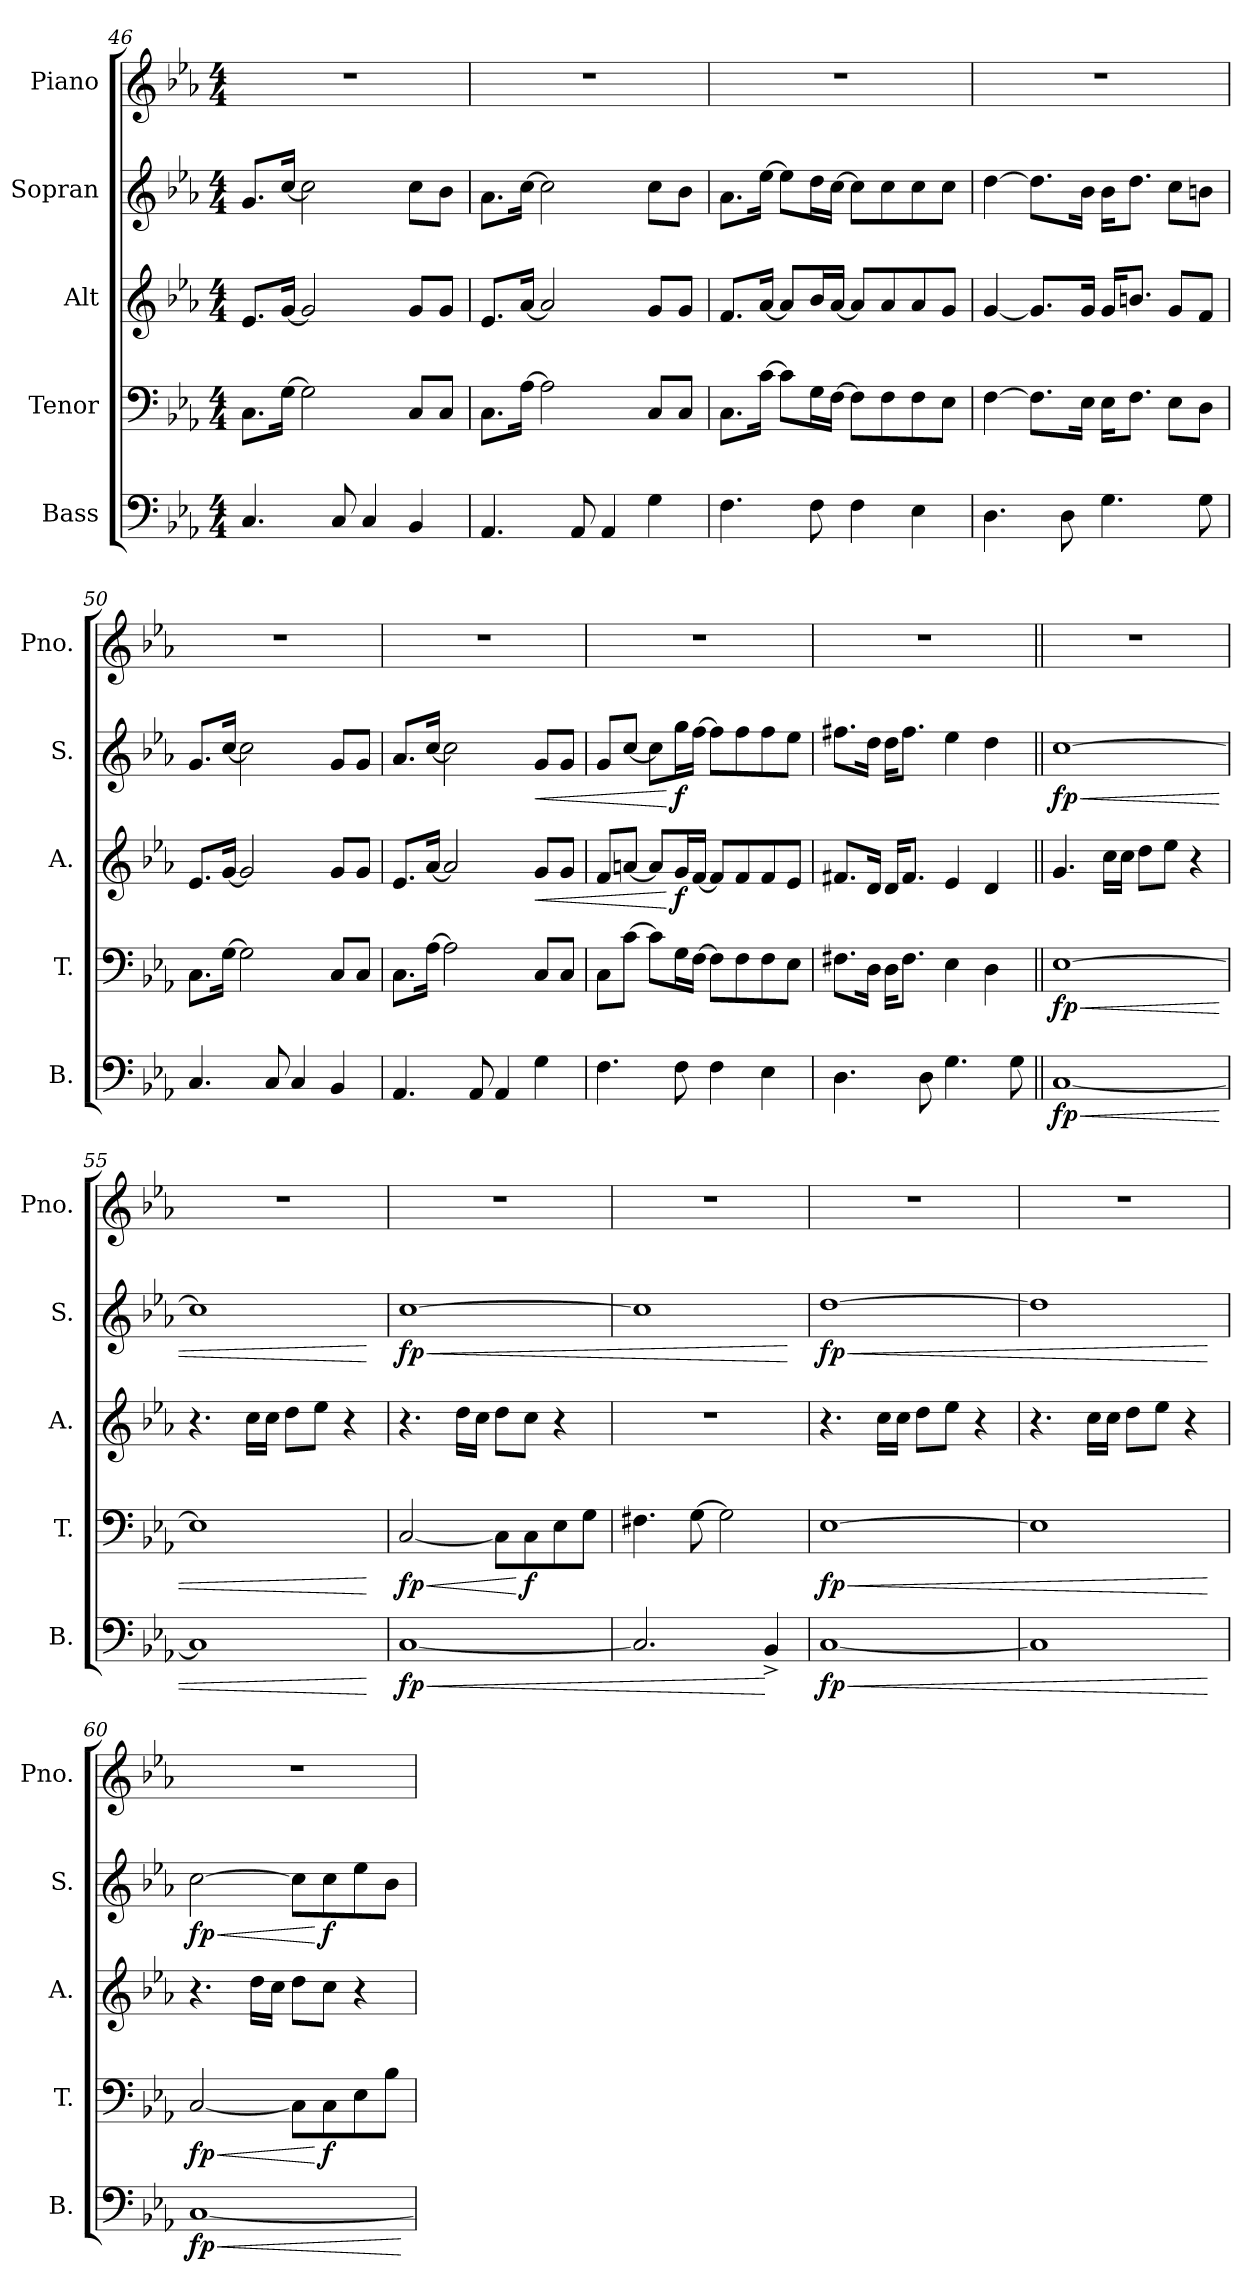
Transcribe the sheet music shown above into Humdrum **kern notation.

**kern	**dynam	**kern	**dynam	**kern	**dynam	**kern	**dynam	**kern
*part5	*part5	*part4	*part4	*part3	*part3	*part2	*part2	*part1
*staff5	*staff5	*staff4	*staff4	*staff3	*staff3	*staff2	*staff2	*staff1
*I"Bass	*	*I"Tenor	*	*I"Alt	*	*I"Sopran	*	*I"Piano
*I'B.	*	*I'T.	*	*I'A.	*	*I'S.	*	*I'Pno.
*clefF4	*	*clefF4	*	*clefG2	*	*clefG2	*	*clefG2
*k[b-e-a-]	*	*k[b-e-a-]	*	*k[b-e-a-]	*	*k[b-e-a-]	*	*k[b-e-a-]
*M4/4	*	*M4/4	*	*M4/4	*	*M4/4	*	*M4/4
=46	=46	=46	=46	=46	=46	=46	=46	=46
4.C/	.	8.C\L	.	8.e-/L	.	8.g/L	.	1r
.	.	[16G\Jk	.	[16g/Jk	.	[16cc/Jk	.	.
.	.	2G\]	.	2g/]	.	2cc\]	.	.
8C/	.	.	.	.	.	.	.	.
4C/	.	.	.	.	.	.	.	.
4BB-/	.	8C/L	.	8g/L	.	8cc\L	.	.
.	.	8C/J	.	8g/J	.	8b-\J	.	.
=47	=47	=47	=47	=47	=47	=47	=47	=47
4.AA-/	.	8.C\L	.	8.e-/L	.	8.a-\L	.	1r
.	.	[16A-\Jk	.	[16a-/Jk	.	[16cc\Jk	.	.
.	.	2A-\]	.	2a-/]	.	2cc\]	.	.
8AA-/	.	.	.	.	.	.	.	.
4AA-/	.	.	.	.	.	.	.	.
4G\	.	8C/L	.	8g/L	.	8cc\L	.	.
.	.	8C/J	.	8g/J	.	8b-\J	.	.
=48	=48	=48	=48	=48	=48	=48	=48	=48
4.F\	.	8.C\L	.	8.f/L	.	8.a-\L	.	1r
.	.	[16c\Jk	.	[16a-/Jk	.	[16ee-\Jk	.	.
.	.	8c\L]	.	8a-/L]	.	8ee-\L]	.	.
8F\	.	16G\L	.	16b-/L	.	16dd\L	.	.
.	.	[16F\JJ	.	[16a-/JJ	.	[16cc\JJ	.	.
4F\	.	8F\L]	.	8a-/L]	.	8cc\L]	.	.
.	.	8F\	.	8a-/	.	8cc\	.	.
4E-\	.	8F\	.	8a-/	.	8cc\	.	.
.	.	8E-\J	.	8g/J	.	8cc\J	.	.
!!LO:LB:g=z
=49	=49	=49	=49	=49	=49	=49	=49	=49
4.D\	.	[4F\	.	[4g/	.	[4dd\	.	1r
.	.	8.F\L]	.	8.g/L]	.	8.dd\L]	.	.
8D\	.	.	.	.	.	.	.	.
.	.	16E-\Jk	.	16g/Jk	.	16b-\Jk	.	.
4.G\	.	16E-\KL	.	16g/KL	.	16b-\KL	.	.
.	.	8.F\J	.	8.bn/J	.	8.dd\J	.	.
.	.	8E-\L	.	8g/L	.	8cc\L	.	.
8G\	.	8D\J	.	8f/J	.	8bn\J	.	.
=50	=50	=50	=50	=50	=50	=50	=50	=50
4.C/	.	8.C\L	.	8.e-/L	.	8.g/L	.	1r
.	.	[16G\Jk	.	[16g/Jk	.	[16cc/Jk	.	.
.	.	2G\]	.	2g/]	.	2cc\]	.	.
8C/	.	.	.	.	.	.	.	.
4C/	.	.	.	.	.	.	.	.
4BB-/	.	8C/L	.	8g/L	.	8g/L	.	.
.	.	8C/J	.	8g/J	.	8g/J	.	.
=51	=51	=51	=51	=51	=51	=51	=51	=51
4.AA-/	.	8.C\L	.	8.e-/L	.	8.a-/L	.	1r
.	.	[16A-\Jk	.	[16a-/Jk	.	[16cc/Jk	.	.
.	.	2A-\]	.	2a-/]	.	2cc\]	.	.
8AA-/	.	.	.	.	.	.	.	.
4AA-/	.	.	.	.	.	.	.	.
!	!	!	!	!	!LO:HP:b	!	!LO:HP:b	!
4G\	.	8C/L	.	8g/L	<	8g/L	<	.
.	.	8C/J	.	8g/J	.	8g/J	.	.
=52	=52	=52	=52	=52	=52	=52	=52	=52
4.F\	.	8C\L	.	8f/L	.	8g/L	.	1r
.	.	[8c\J	.	[8an/J	.	[8cc/J	.	.
.	.	8c\L]	.	8a/L]	.	8cc\L]	.	.
!	!	!	!	!	!LO:DY:n=1:b	!	!LO:DY:n=1:b	!
8F\	.	16G\L	.	16g/L	[ f	16gg\L	[ f	.
.	.	[16F\JJ	.	[16f/JJ	.	[16ff\JJ	.	.
4F\	.	8F\L]	.	8f/L]	.	8ff\L]	.	.
.	.	8F\	.	8f/	.	8ff\	.	.
4E-\	.	8F\	.	8f/	.	8ff\	.	.
.	.	8E-\J	.	8e-/J	.	8ee-\J	.	.
!!LO:PB:g=z
=53	=53	=53	=53	=53	=53	=53	=53	=53
4.D\	.	8.F#X\L	.	8.f#X/L	.	8.ff#X\L	.	1r
.	.	16D\Jk	.	16d/Jk	.	16dd\Jk	.	.
.	.	16D\KL	.	16d/KL	.	16dd\KL	.	.
.	.	8.F#\J	.	8.f#/J	.	8.ff#\J	.	.
8D\	.	.	.	.	.	.	.	.
4.G\	.	4E-\	.	4e-/	.	4ee-\	.	.
.	.	4D\	.	4d/	.	4dd\	.	.
8G\	.	.	.	.	.	.	.	.
=54||	=54||	=54||	=54||	=54||	=54||	=54||	=54||	=54||
!	!LO:HP:b	!	!LO:HP:b	!	!	!	!LO:HP:b	!
!	!LO:DY:n=1:b	!	!LO:DY:n=1:b	!	!	!	!LO:DY:n=1:b	!
[1C	< fp	[1E-	< fp	4.g/	.	[1cc	< fp	1r
.	.	.	.	16cc\LL	.	.	.	.
.	.	.	.	16cc\JJ	.	.	.	.
.	.	.	.	8dd\L	.	.	.	.
.	.	.	.	8ee-\J	.	.	.	.
.	.	.	.	4r	.	.	.	.
=55	=55	=55	=55	=55	=55	=55	=55	=55
1C]	.	1E-]	.	4.r	.	1cc]	.	1r
.	.	.	.	16cc\LL	.	.	.	.
.	.	.	.	16cc\JJ	.	.	.	.
.	.	.	.	8dd\L	.	.	.	.
.	.	.	.	8ee-\J	.	.	.	.
.	.	.	.	4r	.	.	.	.
.	[	.	[	.	.	.	[	.
=56	=56	=56	=56	=56	=56	=56	=56	=56
!	!LO:HP:b	!	!LO:HP:b	!	!	!	!LO:HP:b	!
!	!LO:DY:n=1:b	!	!LO:DY:n=1:b	!	!	!	!LO:DY:n=1:b	!
[1C	< fp	[2C/	< fp	4.r	.	[1cc	< fp	1r
.	.	.	.	16dd\LL	.	.	.	.
.	.	.	.	16cc\JJ	.	.	.	.
.	.	8C\L]	.	8dd\L	.	.	.	.
!	!	!	!LO:DY:n=2:b	!	!	!	!	!
.	.	8C\	[ f	8cc\J	.	.	.	.
.	.	8E-\	.	4r	.	.	.	.
.	.	8G\J	.	.	.	.	.	.
=57	=57	=57	=57	=57	=57	=57	=57	=57
2.C/]	.	4.F#X\	.	1r	.	1cc]	.	1r
.	.	[8G\	.	.	.	.	.	.
.	.	2G\]	.	.	.	.	.	.
4BB-^/	[	.	.	.	.	.	.	.
.	.	.	.	.	.	.	[	.
=58	=58	=58	=58	=58	=58	=58	=58	=58
!	!LO:HP:b	!	!LO:HP:b	!	!	!	!LO:HP:b	!
!	!LO:DY:n=1:b	!	!LO:DY:n=1:b	!	!	!	!LO:DY:n=1:b	!
[1C	< fp	[1E-	< fp	4.r	.	[1dd	< fp	1r
.	.	.	.	16cc\LL	.	.	.	.
.	.	.	.	16cc\JJ	.	.	.	.
.	.	.	.	8dd\L	.	.	.	.
.	.	.	.	8ee-\J	.	.	.	.
.	.	.	.	4r	.	.	.	.
!!LO:LB:g=z
=59	=59	=59	=59	=59	=59	=59	=59	=59
1C]	.	1E-]	.	4.r	.	1dd]	.	1r
.	.	.	.	16cc\LL	.	.	.	.
.	.	.	.	16cc\JJ	.	.	.	.
.	.	.	.	8dd\L	.	.	.	.
.	.	.	.	8ee-\J	.	.	.	.
.	.	.	.	4r	.	.	.	.
.	[	.	[	.	.	.	[	.
=60	=60	=60	=60	=60	=60	=60	=60	=60
!	!LO:HP:b	!	!LO:HP:b	!	!	!	!LO:HP:b	!
!	!LO:DY:n=1:b	!	!LO:DY:n=1:b	!	!	!	!LO:DY:n=1:b	!
[1C	< fp	[2C/	< fp	4.r	.	[2cc\	< fp	1r
.	.	.	.	16dd\LL	.	.	.	.
.	.	.	.	16cc\JJ	.	.	.	.
.	.	8C\L]	.	8dd\L	.	8cc\L]	.	.
!	!	!	!LO:DY:n=2:b	!	!	!	!LO:DY:n=2:b	!
.	.	8C\	[ f	8cc\J	.	8cc\	[ f	.
.	.	8E-\	.	4r	.	8ee-\	.	.
.	.	8B-\J	.	.	.	8b-\J	.	.
.	[	.	.	.	.	.	.	.
=	=	=	=	=	=	=	=	=
*-	*-	*-	*-	*-	*-	*-	*-	*-
